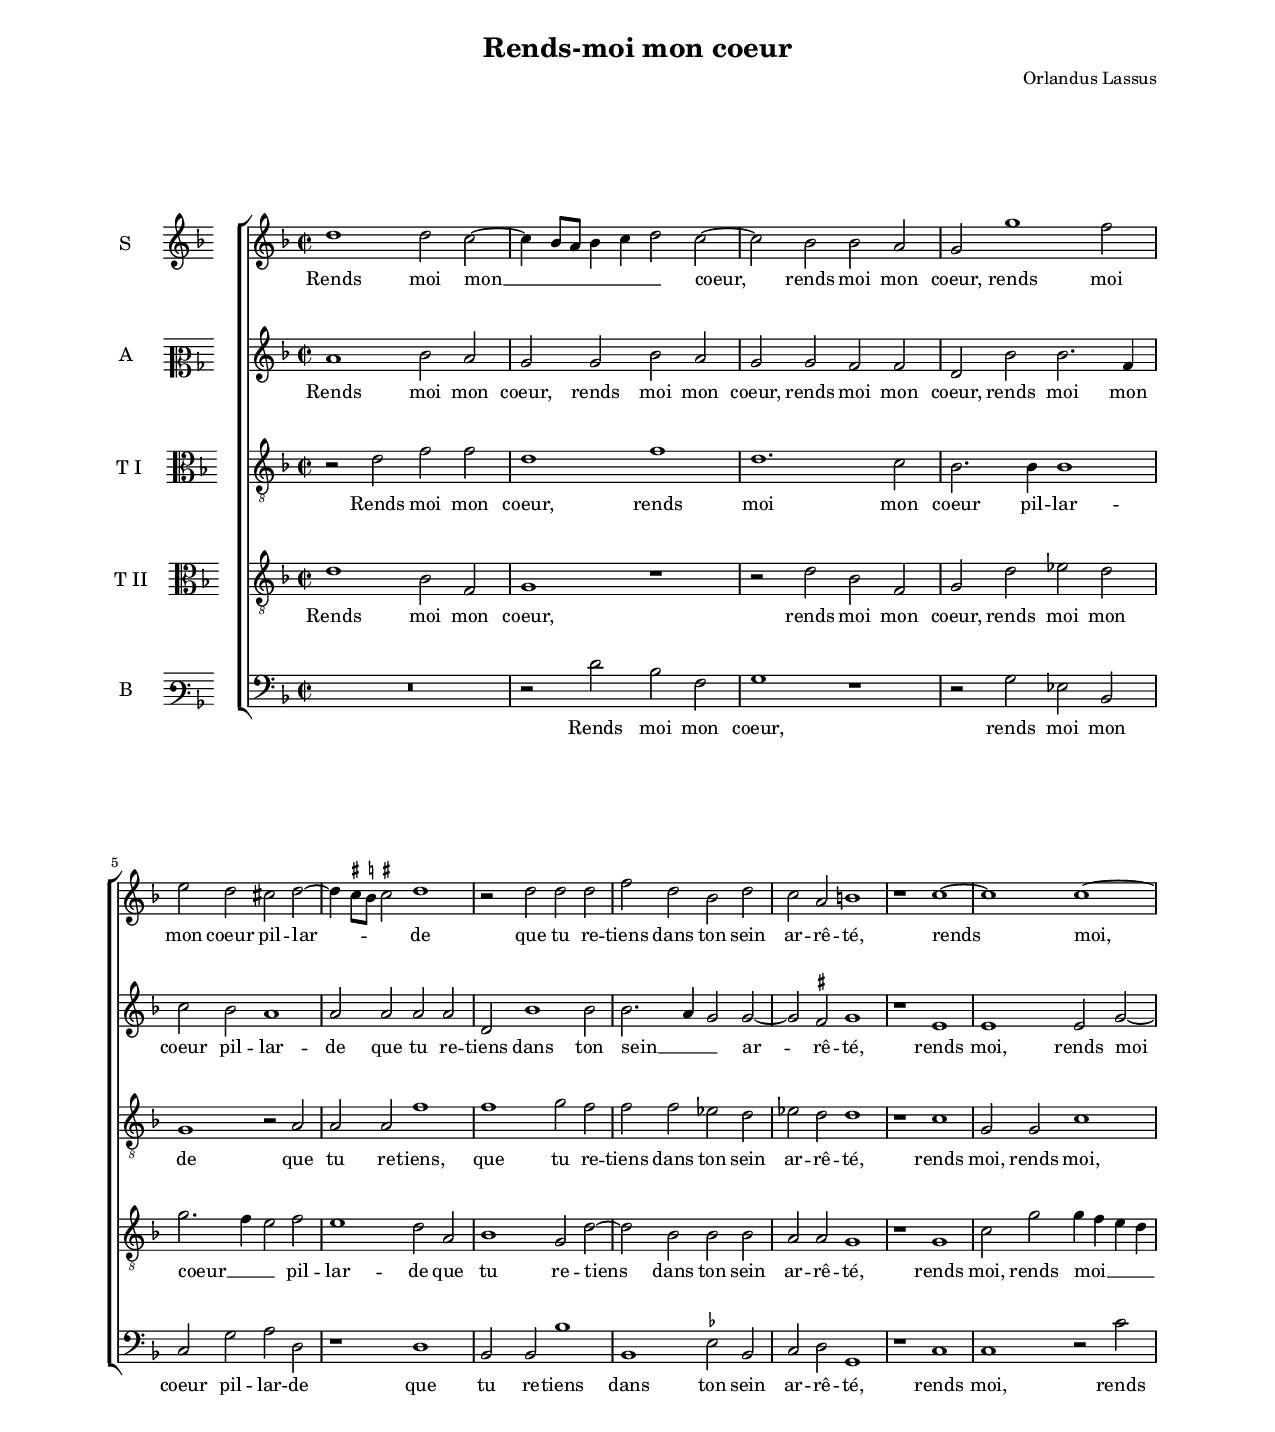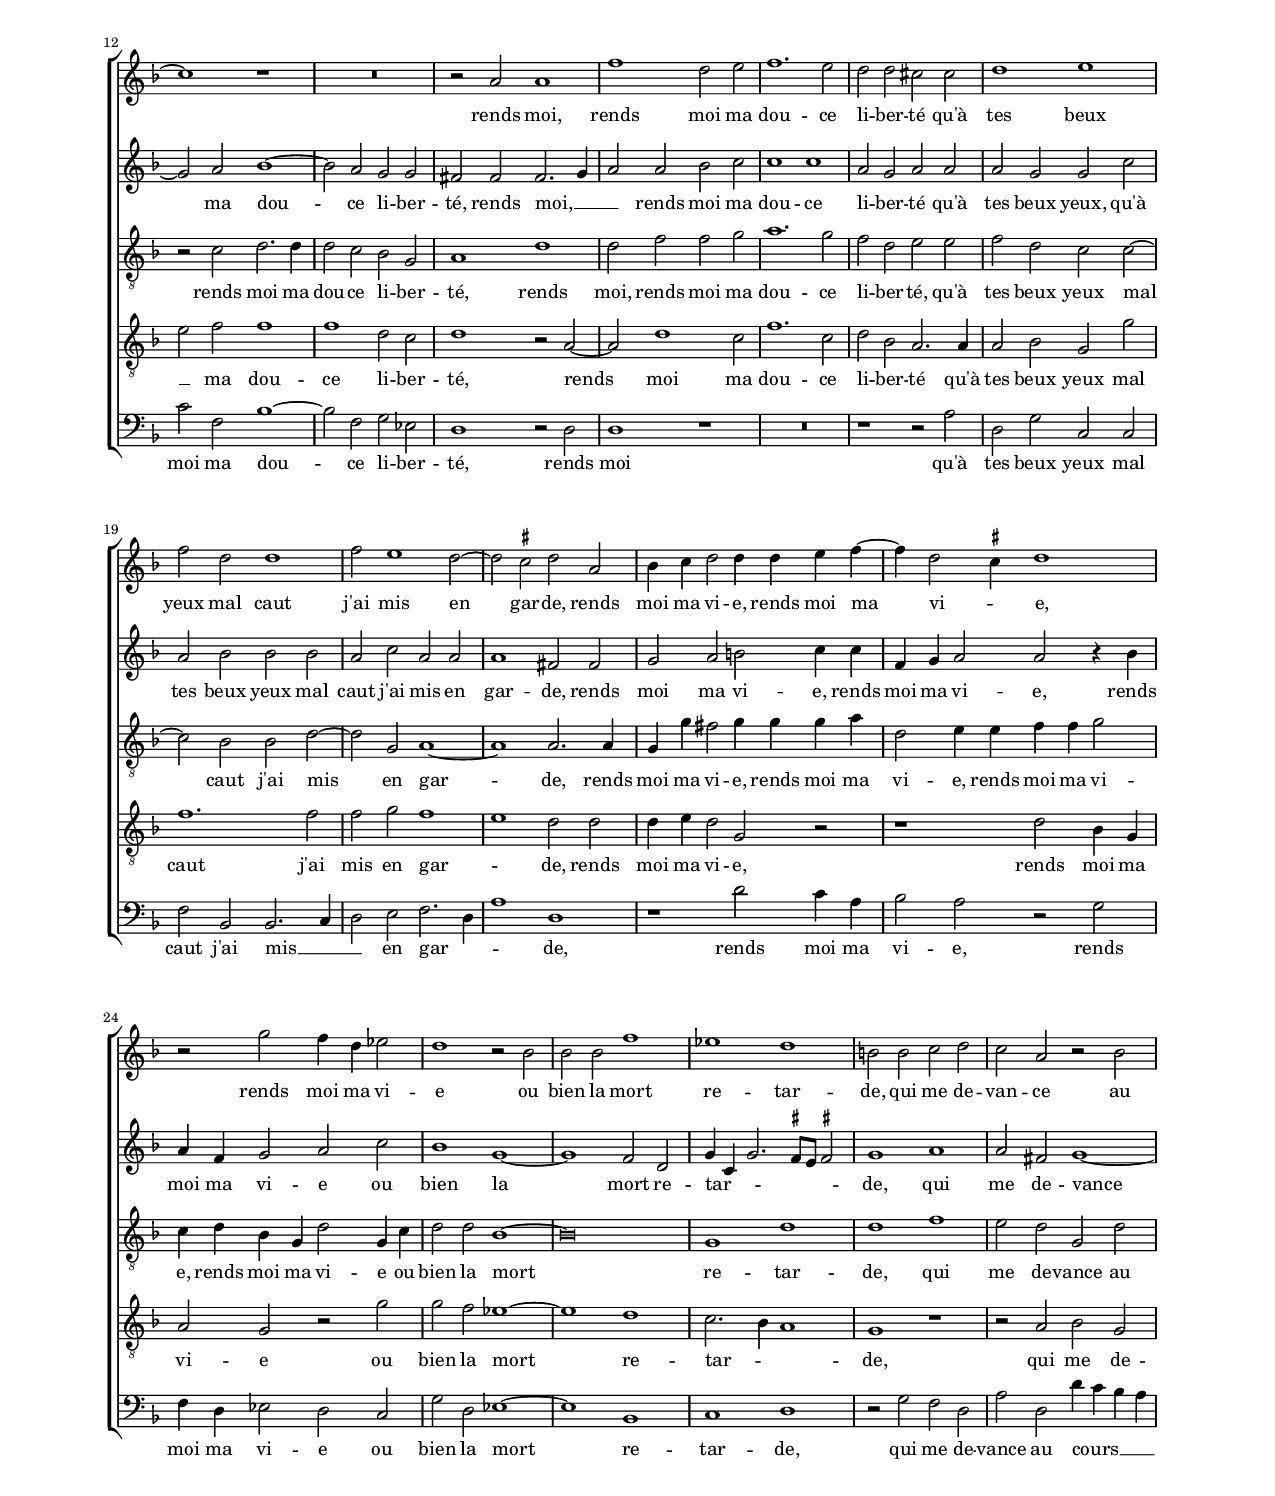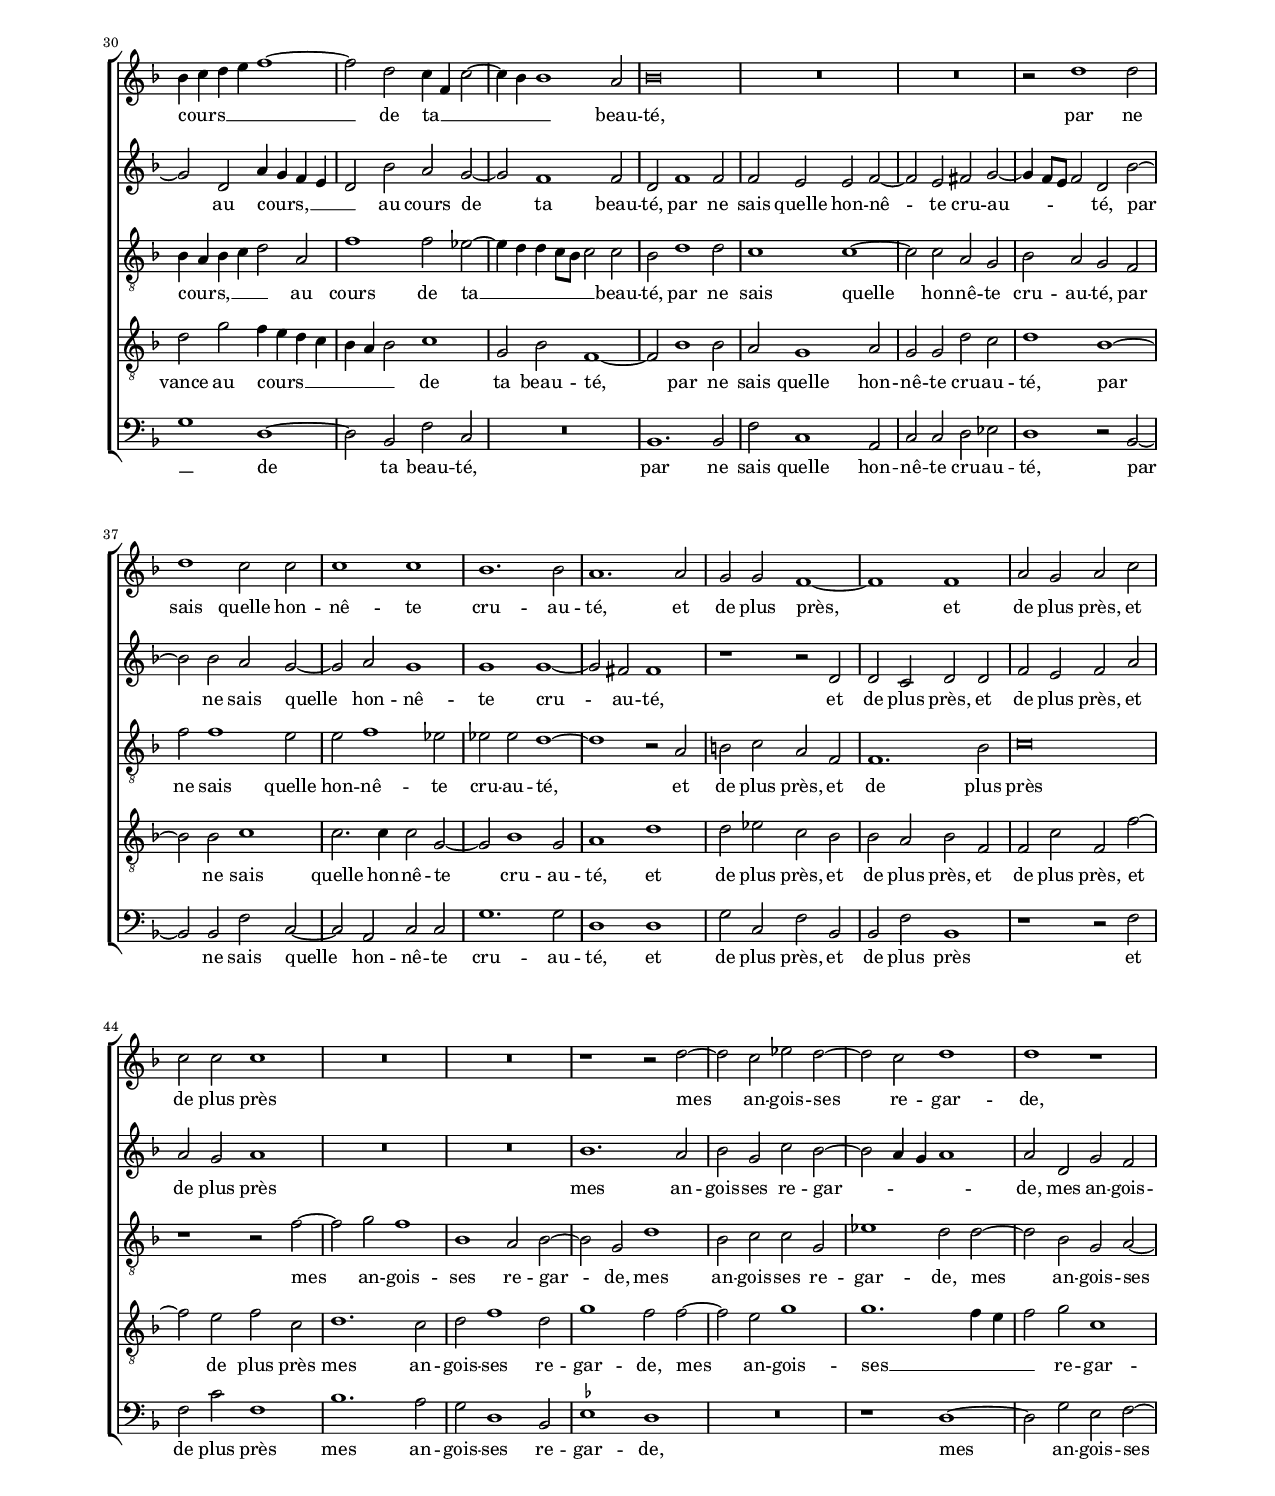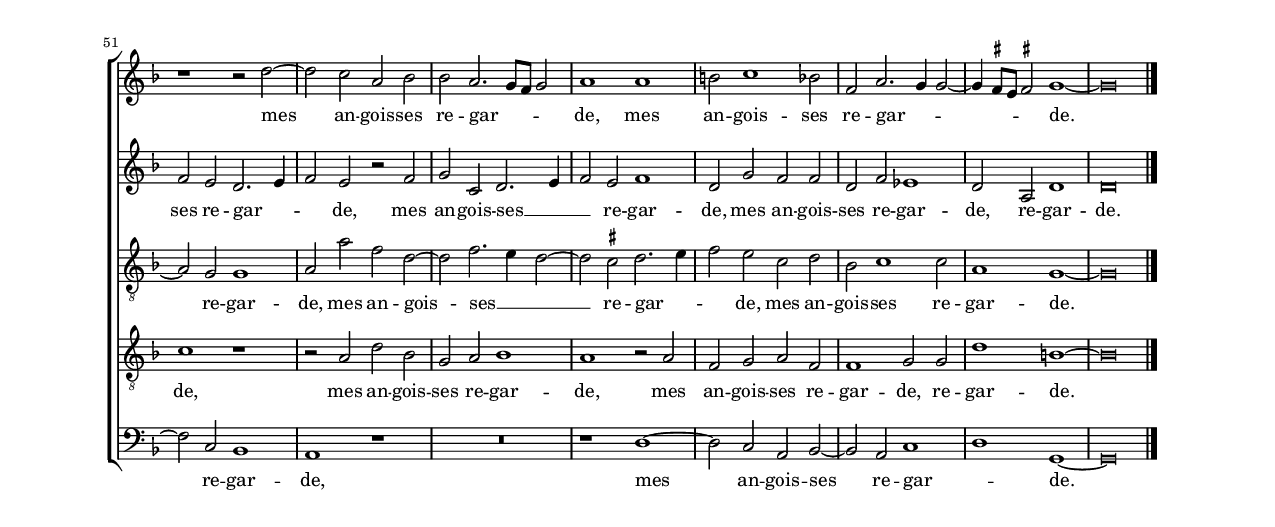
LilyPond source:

\header
{
  title="Rends-moi mon coeur"
  composer="Orlandus Lassus"
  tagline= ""
}

\version "2.18.2"
\include "deutsch.ly"
#(set-global-staff-size 15)
#(set-default-paper-size "letter")
#(ly:set-option 'point-and-click #f)


\paper
	{
	top-margin = 1.8 \cm
	bottom-margin = 1.8 \cm
	left-margin = 2 \cm
	right-margin = 2 \cm
	ragged-bottom = ##f
	ragged-last-bottom = ##t
	print-page-number = ##f
	system-system-spacing = #'((basic-distance . 18) (minimum-distance . 14) (padding . 7) (strechability . 150))
%	systems-per-page = 3
%	min-systems-per-page = 3
	markup-system-spacing #'basic-distance = #12
%	print-all-headers = ##t
%	print-first-page-number = ##t
%	first-page-number = 1
	}

	
global = {
	\key f \major
	\time 2/2 \set Score.measureLength = #(ly:make-moment 2/1)
	% \time 3/1 \once \override Score.TimeSignature.style = #'single-digit
        \skip 1*116 \bar "|."
	}

	ficta = { \once \set suggestAccidentals = ##t }

	forget = #(define-music-function (parser location music) (ly:music?) #{
		\accidentalStyle forget
		$music
		\accidentalStyle default
		#})

	m = \melisma
	me = \melismaEnd
%	\mark \markup { \override #'(style . baroque) { \note  #"breve" #1 = \note #"breve." #1 } }



incipitcantus = \markup { \score {
	{
	\set Staff.instrumentName = \markup { \fontsize #1 "S" }
	\key f \major
	\clef violin
	s4 \bar ""
	}
	\layout  {
	raggedright = ##t
	indent = 1.2 \cm
	line-width = 2 \cm
	\context { \Staff \remove Time_signature_engraver }
	\override Staff.Clef.Y-extent = #'(0 . 0)
	}} \hspace #1 }

      
incipitaltus = \markup { \score {
	{
	\set Staff.instrumentName = \markup { \fontsize #1 "A" }
	\key f \major
	\clef mezzosoprano
	s4 \bar ""
	}
	\layout  {
	raggedright = ##t
	indent = 1.2 \cm
	line-width = 2 \cm
	\context { \Staff \remove Time_signature_engraver }
	\override Staff.Clef.Y-extent = #'(0 . 0)
	}} \hspace #1 }


incipittenor = \markup { \score {
	{
	\set Staff.instrumentName = \markup { \fontsize #1 "T I" }
	\key f \major
	\clef alto
	s4 \bar ""
	}
	\layout  {
	raggedright = ##t
	indent = 1.2 \cm
	line-width = 2 \cm
	\context { \Staff \remove Time_signature_engraver }
	\override Staff.Clef.Y-extent = #'(0 . 0)
	}} \hspace #1 }
      
      
incipitquintus = \markup { \score {
	{
	\set Staff.instrumentName = \markup { \fontsize #1 "T II" }
	\key f \major
	\clef alto
	s4 \bar ""
	}
	\layout  {
	raggedright = ##t
	indent = 1.2 \cm
	line-width = 2 \cm
	\context { \Staff \remove Time_signature_engraver }
	\override Staff.Clef.Y-extent = #'(0 . 0)
	}} \hspace #1 }
      
      
incipitbassus = \markup { \score {
	{
	\set Staff.instrumentName = \markup { \fontsize #1 "B" }
	\key f \major
	\clef varbaritone
	s4 \bar ""
	}
	\layout  {
	raggedright = ##t
	indent = 1.2 \cm
	line-width = 2 \cm
	\context { \Staff \remove Time_signature_engraver }
	\override Staff.Clef.Y-extent = #'(0 . 0)
	}} \hspace #1 }


cantus =  \relative c''
	{
	d1 d2 c~
	c4 b8 a b4 c d2 c~
	c2 b b a
	g2 g'1 f2
%5
	e2 d cis d~ |
	d4 \ficta cis8 \ficta h \ficta cis!2 d1
	r2 d d d
	f2 d b d
	c2 a h1
%10
	r1 c~ |
	c1 c~
	c1 r
	R\breve
%14
	r2 a a1 |
	f'1 d2 e
	f1. e2
	d2 d cis cis
	d1 e
%19
	f2 d d1 |
	f2 e1 d2~
	d2 \ficta cis2 d a
	b4 c d2 d4 d e f~
	f4 d2 \ficta cis4 d1
%24
	r2 g f4 d es2 |
	d1 r2 b
	b2 b f'1
	es1 d
	h2 h c d
%29
	c2 a r b |
	b4 c d e f1~
	f2 d c4 f, c'2~
	c4 b b1 a2
	b\breve
%34
	R\breve |
	R\breve
	r2 d1 d2
	d1 c2 c
	c1 c
%39
	b1. b2 |
	a1. a2
	g2 g f1~
	f1 f
	a2 g a c
%44
	c2 c c1 |
	R\breve
	R\breve
	r1 r2 d~
	d2 c es d~
%49
	d2 c d1 |
	d1 r
	r1 r2 d~
	d2 c a b
	b2 a2. g8 f g2
%54
	a1 a |
	h2 c1 b2
	f2 a2. g4 g2~
	g4 \ficta fis8 e \ficta fis!2 g1~
	g\breve |
	}


altus =  \relative c'
        {
	a'1 b2 a
	g2 g b a
	g2 g f f
	d2 b' b2. f4
%5
	c'2 b a1 |
	a2 a a a
	d,2 b'1 b2
	b2. a4 g2 g~
	g2 \ficta fis g1
%10
	r1 e |
	e1 e2 g~
	g2 a b1~
	b2 a g g
	fis2 fis fis2. g4
%15
	a2 a b c |
	c1 c
	a2 g a a
	a2 g g c
	a2 b b b
%20
	a2 c a a |
	a1 fis2 fis
	g2 a h c4 c
	f,4 g a2 a r4 b
	a4 f g2 a c
%25
	b1 g~ |
	g1 f2 d
	g4 c, g'2. \ficta fis8 e \ficta fis!2
	g1 a
	a2 fis g1~
%30
	g2 d a'4 g f e |
	d2 b' a g~
	g2 f1 f2
	d2 f1 f2
	f2 e e f~
%35
	f2 e fis g~ |
	g4 f8 e f2 d b'~
	b2 b a g~
	g2 a g1
	g1 g~
%40
	g2 fis fis1 |
	r1 r2 d
	d2 c d d
	f2 e f a
	a2 g a1
%45
	R\breve |
	R\breve
	b1. a2
	b2 g c b~
	b2 a4 g a1
%50
	a2 d, g f |
	f2 e d2. e4
	f2 e r f
	g2 c, d2. e4
	f2 e f1
%55
	d2 g f f |
	d2 f es1
	d2 a d1
	d\breve |
	}


tenor =  \relative c'
	{
	r2 d f f
	d1 f
	d1. c2
	b2. b4 b1
%5
	g1 r2 a |
	a2 a f'1
	f1 g2 f
	f2 f es d
	es2 d d1
%10
	r1 c |
	g2 g c1
	r2 c d2. d4
	d2 c b g
	a1 d
%15
        d2 f f g |
	a1. g2
	f2 d e e
	f2 d c c~
	c2 b b d~
%20
	d2 g, a1~ |
	a1 a2. a4
	g4 g' fis2 g4 g g a
	d,2 e4 e f f g2
	c,4 d b g d'2 g,4 c
%25
	d2 d b1~ |
	b\breve
	g1 d'
	d1 f
	e2 d g, d'
%30
	b4 a b c d2 a |
	f'1 f2 es~
	es4 d d c8 b c2 c
	b2 d1 d2
	c1 c~
%35
	c2 c a g |
	b2 a g f
	f'2 f1 e2
	e2 f1 es2
	es2 es d1~
%40
	d1 r2 a |
	h2 c a f
	f1. b2
	c\breve
	r1 r2 f~
%45
	f2 g f1 |
	b,1 a2 b~
	b2 g d'1
	b2 c c g
	es'1 d2 d~
%50
	d2 b g a~ |
	a2 g g1
	a2 a' f d~
	d2 f2. e4 d2~
	d2 \ficta cis d2. e4
%55
	f2 e c d |
	b2 c1 c2
	a1 g~
	g\breve |
	}


quintus  =  \relative c'
	{
	d1 b2 f
	g1 r
	r2 d' b f
	g2 d' es d
%5
	g2. f4 e2 f |
	e1 d2 a
	b1 g2 d'2~
	d2 b b b
	a2 a g1
%10
	r1 g |
	c2 g' g4 f e d
	e2 f f1
	f1 d2 c
	d1 r2 a~
%15
	a2 d1 c2 |
	f1. c2
	d2 b a2. a4
	a2 b g g'
	f1. f2
%20
	f2 g f1 |
	e1 d2 d
	d4 e d2 g, r
	r1 d'2 b4 g
	a2 g r g'
%25
	g2 f es1~ |
	es1 d
	c2. b4 a1
	g1 r
	r2 a b g
%30
	d'2 g f4 e d c |
	b4 a b2 c1
	g2 b f1~
	f2 b1 b2
	a2 g1 a2
%35
	g2 g d' c |
	d1 b~
	b2 b c1
	c2. c4 c2 g~
	g2 b1 g2
%40
	a1 d |
	d2 es c b
	b2 a b f
	f2 c' f, f'~
	f2 e f c
%45
	d1. c2 |
	d2 f1 d2
	g1 f2 f~
	f2 e g1
	g1. f4 e
%50
	f2 g c,1 |
	c1 r
	r2 a d b
	g2 a b1
	a1 r2 a
%55
	f2 g a f |
	f1 g2 g
	d'1 h~
	h\breve |
	}


bassus  =  \relative c
	{
	R\breve
	r2 d' b f
	g1 r
	r2 g es b
%5
	c2 g' a d, |
	r1 d
	b2 b b'1
	b,1 \ficta es2 b
	c2 d g,1
%10
	r1 c |
	c1 r2 c'
	c2 f, b1~
	b2 f g es
	d1 r2 d
%15
	d1 r |
	R\breve
	r1 r2 a'
	d,2 g c, c
	f2 b, b2. c4
%20
	d2 e f2. d4 |
	a'1 d,
	r1 d'2 c4 a
	b2 a r g
	f4 d es2 d c
%25
	g'2 d es1~ |
	es1 b
	c1 d
	r2 g f d
	a'2 d, d'4 c b a
%30
	g1 d~ |
	d2 b f' c
	R\breve
	b1. b2
	f'2 c1 a2
%35
	c2 c d es |
	d1 r2 b~
	b2 b f' c~
	c2 a c c
	g'1. g2
%40
	d1 d |
	g2 c, f b,
	b2 f' b,1
	r1 r2 f'
	f2 c' f,1
%45
	b1. a2 |
	g2 d1 b2
	\ficta es1 d
	R\breve
	r1 d~
%50
	d2 g e f~ |
	f2 c b1
	a1 r
	R\breve
	r1 d~
%55
	d2 c a b~ |
	b2 a c1
	d1 g,~
	g\breve |
	}


lyricscantus = \lyricmode {
	Rends moi mon __ _ _ _ _ _ coeur,
        rends moi mon coeur,
        rends moi mon coeur pil -- lar -- _ _ _ de
        que tu re -- tiens dans ton sein ar -- rê -- té,
        rends moi,
        rends moi,
        rends moi ma dou -- ce li -- ber -- té
        qu'à tes beux yeux mal caut j'ai mis en gar -- de,
        rends moi ma vi -- e,
        rends moi ma vi -- _ e,
        rends moi ma vi -- e ou bien la mort re -- tar -- de,
        qui me de -- van -- ce au cours __ _ _ _ _ de ta __ _ _ _ _ beau -- té,
        par ne sais quelle hon -- nê -- te cru -- au -- té,
        et de plus près,
        et de plus près,
        et de plus près
        mes an -- gois -- ses re -- gar -- de,
        mes an -- gois -- ses re -- gar -- _ _ _ de,
        mes an -- gois -- ses re -- gar -- _ _ _ _ _ de.
	}


lyricsaltus = \lyricmode {
	Rends moi mon coeur,
        rends moi mon coeur,
        rends moi mon coeur,
        rends moi mon coeur pil -- lar -- de
        que tu re -- tiens dans ton sein __ _ _ ar -- rê -- té,
        rends moi,
        rends moi ma dou -- ce li -- ber -- té,
        rends moi, __ _ _
        rends moi ma dou -- ce li -- ber -- té
        qu'à tes beux yeux,
        qu'à tes beux yeux mal caut j'ai mis en gar -- de,
        rends moi ma vi -- e,
        rends moi ma vi -- e,
        rends moi ma vi -- e ou bien la mort re -- tar -- _ _ _ _ _ de,
        qui me de -- vance au cours, __ _ _ _ _
        au cours de ta beau -- té,
        par ne sais quelle hon -- nê -- te cru -- au -- _ _ _ té,
        par ne sais quelle hon -- nê -- te cru -- au -- té,
        et de plus près,
        et de plus près,
        et de plus près
        mes an -- gois -- ses re -- gar -- _ _ _ de,
        mes an -- gois -- ses re -- gar -- _ _ de,
        mes an -- gois -- ses __ _ _ re -- gar -- de,
        mes an -- gois -- ses re -- gar -- de,
        re -- gar -- de.
	}


lyricstenor = \lyricmode {
	Rends moi mon coeur,
        rends moi mon coeur pil -- lar -- de
        que tu re -- tiens,
        que tu re -- tiens dans ton sein ar -- rê -- té,
        rends moi,
        rends moi,
        rends moi ma dou -- ce li -- ber -- té,
        rends moi,
        rends moi ma dou -- ce li -- ber -- té,
        qu'à tes beux yeux mal caut j'ai mis en gar -- de,
        rends moi ma vi -- e,
        rends moi ma vi -- e,
        rends moi ma vi -- e,
        rends moi ma vi -- e ou bien la mort re -- tar -- de,
        qui me de -- vance au cours, __ _ _ _ _
        au cours de ta __ _ _ _ _ _ beau -- té,
        par ne sais quelle hon -- nê -- te cru -- au -- té,
        par ne sais quelle hon -- nê -- te cru -- au -- té,
        et de plus près,
        et de plus près
        mes an -- gois -- ses re -- gar -- de,
        mes an -- gois -- ses re -- gar -- de,
        mes an -- gois -- ses re -- gar -- de,
        mes an -- gois -- ses __ _ _ re -- gar -- _ _ de,
        mes an -- gois -- ses re -- gar -- de.
	}


lyricsquintus = \lyricmode {
	Rends moi mon coeur,
        rends moi mon coeur,
        rends moi mon coeur __ _ _ pil -- lar -- de
        que tu re -- tiens dans ton sein ar -- rê -- té,
        rends moi,
        rends moi __ _ _ _ _ ma dou -- ce li -- ber -- té,
        rends moi ma dou -- ce li -- ber -- té
        qu'à tes beux yeux mal caut j'ai mis en gar -- _ de,
        rends moi ma vi -- e,
        rends moi ma vi -- e ou bien la mort re -- tar -- _ _ de,
        qui me de -- vance au cours __ _ _ _ _ _ _ de ta beau -- té,
        par ne sais quelle hon -- nê -- te cru -- au -- té,
        par ne sais quelle hon -- nê -- te cru -- au -- té,
        et de plus près,
        et de plus près,
        et de plus près,
        et de plus près
        mes an -- gois -- ses re -- gar -- de,
        mes an -- gois -- ses __ _ _ _ re -- gar -- de,
        mes an -- gois -- ses re -- gar -- de,
        mes an -- gois -- ses re -- gar -- de,
        re -- gar -- de.
	}


lyricsbassus = \lyricmode {
	Rends moi mon coeur,
        rends moi mon coeur pil -- lar -- de
        que tu re -- tiens dans ton sein ar -- rê -- té,
        rends moi,
        rends moi ma dou -- ce li -- ber -- té,
        rends moi 
        qu'à tes beux yeux mal caut j'ai mis __ _ _ en gar -- _ _ de,
        rends moi ma vi -- e,
        rends moi ma vi -- e ou bien la mort re -- tar -- de,
        qui me de -- vance au cours __ _ _ _ _ de ta beau -- té,
        par ne sais quelle hon -- nê -- te cru -- au -- té,
        par ne sais quelle hon -- nê -- te cru -- au -- té,
        et de plus près,
        et de plus près
        et de plus près
        mes an -- gois -- ses re -- gar -- de,
        mes an -- gois -- ses re -- gar -- de,
        mes an -- gois -- ses re -- gar -- _ de.
	}


\score
{  
  % \transpose {
	\new ChoirStaff \with { \override StaffGrouper.staff-staff-spacing.basic-distance = #12 }
	<<

	\new Staff << \global
	\new Voice="v1" {
		\set Staff.instrumentName=\incipitcantus
%		\set Staff.instrumentName= "S"
		\set Staff.midiInstrument = "reed organ"
		\clef violin
		\cantus }
	\new Lyrics \lyricsto "v1" {\lyricscantus }
	>>


	\new Staff << \global
	\new Voice="v2" {
		\set Staff.instrumentName=\incipitaltus
%		\set Staff.instrumentName= "A"
		\set Staff.midiInstrument = "reed organ"
		\clef violin 
		\altus}
	\new Lyrics \lyricsto "v2" {\lyricsaltus }
	>>


	\new Staff << \global
	\new Voice="v3" {
		\set Staff.instrumentName=\incipittenor
%		\set Staff.instrumentName= "T"
		\set Staff.midiInstrument = "reed organ"
		\clef "G_8"
		\tenor }
	\new Lyrics \lyricsto "v3" {\lyricstenor }
	>>


	\new Staff << \global
	\new Voice="v5" {
		\set Staff.instrumentName=\incipitquintus
%		\set Staff.instrumentName= "Q"
		\set Staff.midiInstrument = "reed organ"
		\clef "G_8"
		\quintus}
	\new Lyrics \lyricsto "v5" {\lyricsquintus }
	>>


	\new Staff << \global
	\new Voice="v4" {
		\set Staff.instrumentName=\incipitbassus
%		\set Staff.instrumentName= "B"
		\set Staff.midiInstrument = "reed organ"
		\clef bass 
		\bassus }
	\new Lyrics \lyricsto "v4" {\lyricsbassus}
	>>

	>>
	% } % transpose

	\layout
	{
	indent = 2.2\cm
%	\context { \Lyrics \override VerticalAxisGroup.nonstaff-relatedstaff-spacing.padding = #1.5 }
%	\context { \Lyrics \override LyricText.font-size = #1 }
	\context { \Staff \override TimeSignature.break-visibility = #end-of-line-invisible }
%	\context { \Staff \override InstrumentName.X-offset = #'-25 }
%	\context { \Voice \override Slur.transparent = ##t }
%	\context { \Voice \override AccidentalSuggestion.avoid-slur = #'ignore }
%	\context { \Voice \override AccidentalSuggestion.outside-staff-priority = ##f }
	\context { \Score \override BarNumber.padding = #2 }
	\context { \Voice \override NoteHead.style = #'baroque }
	}

\midi
	{
    	\tempo 2 = 90
	}

}


% EOF